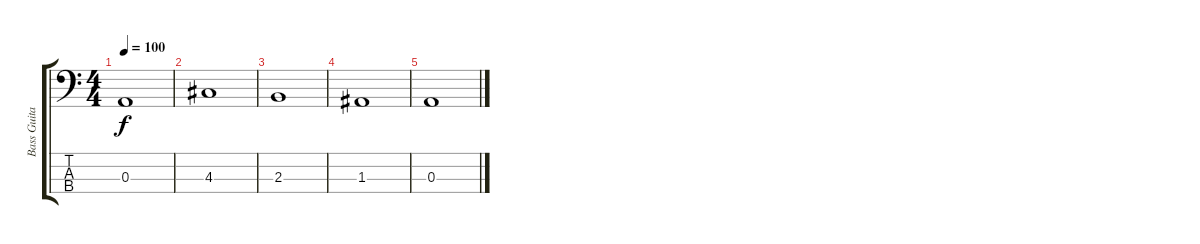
\track ("Bass Guitar" "Bass Guita") {instrument electricbassfinger}
\staff {score tabs}
\tuning (G2 D2 A1 E1) {hide}
\ts (4 4)
\tempo 100
\clef f4
\ks c
0.3.1{dy f} |
4.3.1 |
2.3.1 |
1.3.1 |
0.3.1
